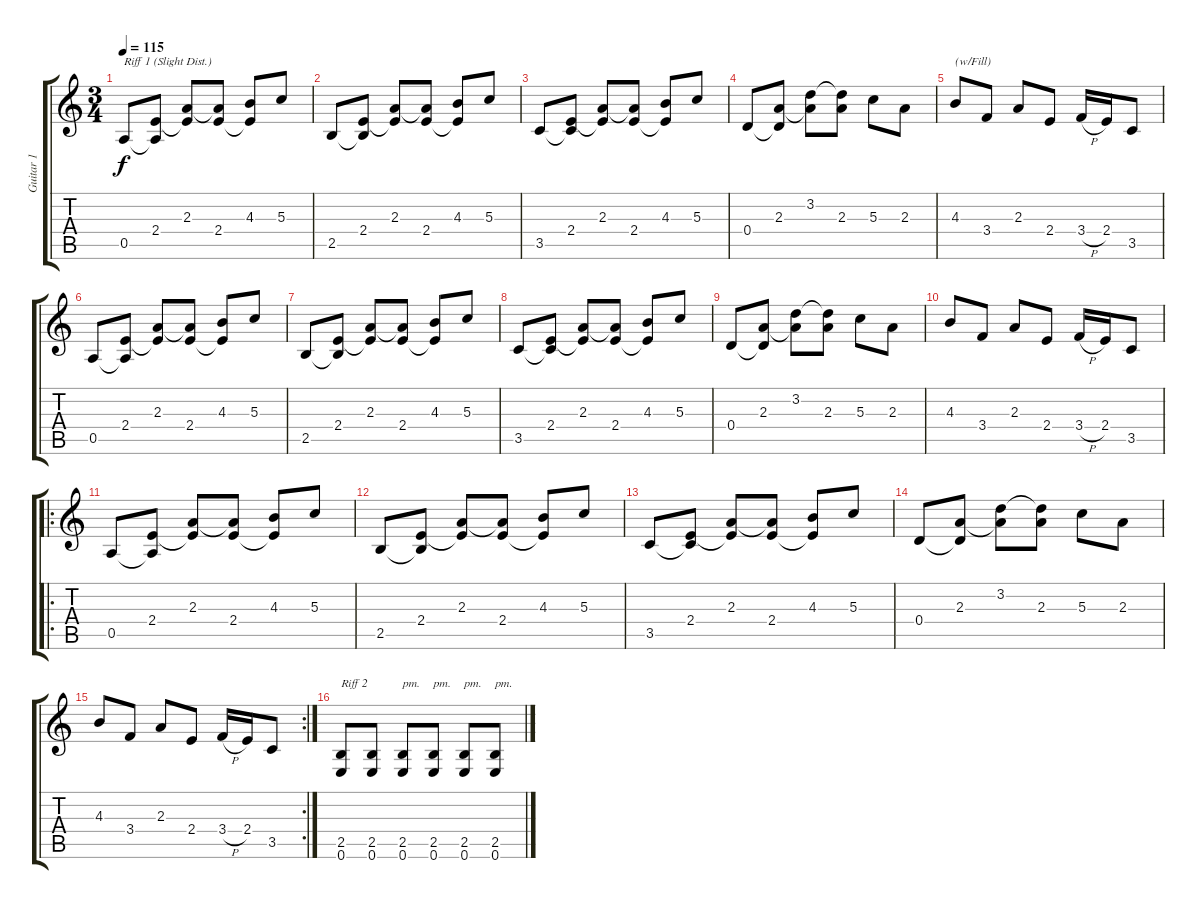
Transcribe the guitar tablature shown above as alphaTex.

\track ("Guitar 1" "Guitar 1") {instrument distortionguitar}
\staff {score tabs}
\tuning (E4 B3 G3 D3 A2 E2) {hide}
\ts (3 4)
\tempo 115
\clef g2
\ks c
0.5.8{txt "Riff 1 (Slight Dist.)" dy f volume 13} (2.4 0.5{t}).8 (2.3 2.4{t}).8 (2.3{t} 2.4).8 (4.3 2.4{t}).8 5.3.8 |
2.5.8 (2.4 2.5{t}).8 (2.3 2.4{t}).8 (2.3{t} 2.4).8 (4.3 2.4{t}).8 5.3.8 |
3.5.8 (2.4 3.5{t}).8 (2.3 2.4{t}).8 (2.3{t} 2.4).8 (4.3 2.4{t}).8 5.3.8 |
0.4.8 (2.3 0.4{t}).8 (3.2 2.3{t}).8 (3.2{t} 2.3).8 5.3.8 2.3.8 |
4.3.8{txt "(w/Fill)"} 3.4.8 2.3.8 2.4.8 3.4{h}.16 2.4.16 3.5.8 |
0.5.8 (2.4 0.5{t}).8 (2.3 2.4{t}).8 (2.3{t} 2.4).8 (4.3 2.4{t}).8 5.3.8 |
2.5.8 (2.4 2.5{t}).8 (2.3 2.4{t}).8 (2.3{t} 2.4).8 (4.3 2.4{t}).8 5.3.8 |
3.5.8 (2.4 3.5{t}).8 (2.3 2.4{t}).8 (2.3{t} 2.4).8 (4.3 2.4{t}).8 5.3.8 |
0.4.8 (2.3 0.4{t}).8 (3.2 2.3{t}).8 (3.2{t} 2.3).8 5.3.8 2.3.8 |
4.3.8 3.4.8 2.3.8 2.4.8 3.4{h}.16 2.4.16 3.5.8 |
\ro
0.5.8 (2.4 0.5{t}).8 (2.3 2.4{t}).8 (2.3{t} 2.4).8 (4.3 2.4{t}).8 5.3.8 |
2.5.8 (2.4 2.5{t}).8 (2.3 2.4{t}).8 (2.3{t} 2.4).8 (4.3 2.4{t}).8 5.3.8 |
3.5.8 (2.4 3.5{t}).8 (2.3 2.4{t}).8 (2.3{t} 2.4).8 (4.3 2.4{t}).8 5.3.8 |
0.4.8 (2.3 0.4{t}).8 (3.2 2.3{t}).8 (3.2{t} 2.3).8 5.3.8 2.3.8 |
\rc 2
4.3.8 3.4.8 2.3.8 2.4.8 3.4{h}.16 2.4.16 3.5.8 |
(2.5 0.6).8{txt "Riff 2"} (2.5 0.6).8 (2.5 0.6).8{txt "pm."} (2.5 0.6).8{txt "pm."} (2.5 0.6).8{txt "pm."} (2.5 0.6).8{txt "pm."}
